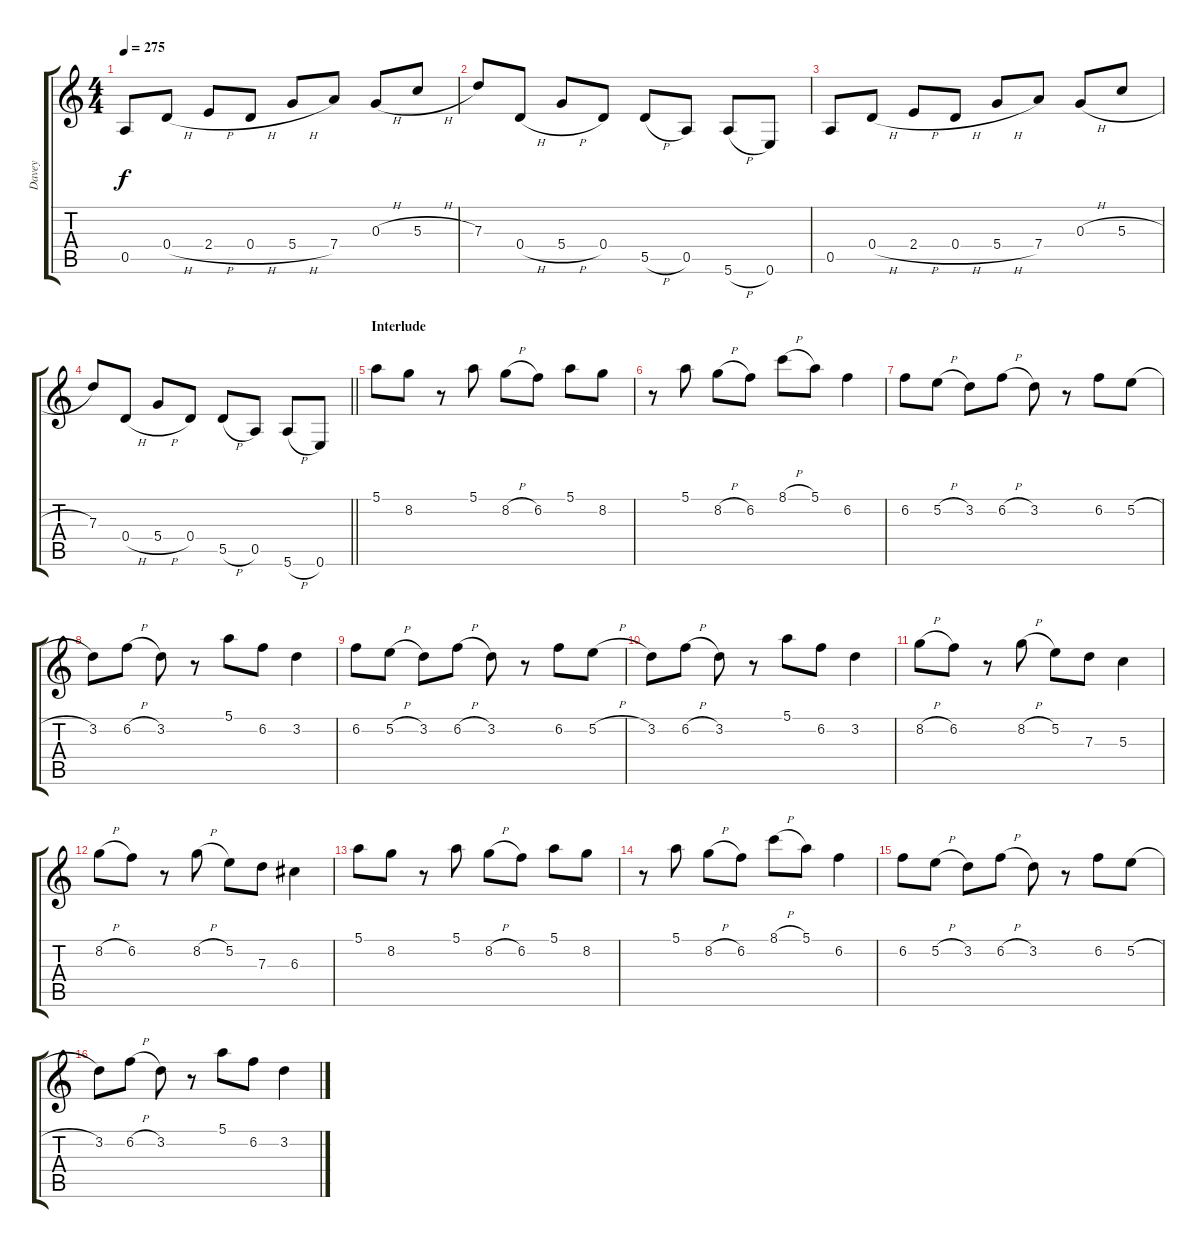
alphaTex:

\track ("Davey" "Davey") {instrument distortionguitar}
\staff {score tabs}
\tuning (E4 B3 G3 D3 A2 E2) {hide}
\ts (4 4)
\tempo 275
\clef g2
\ks c
0.5.8{dy f} 0.4{h}.8 2.4{h}.8 0.4{h}.8 5.4{h}.8 7.4.8 0.3{h}.8 5.3{h}.8 |
7.3.8 0.4{h}.8 5.4{h}.8 0.4.8 5.5{h}.8 0.5.8 5.6{h}.8 0.6.8 |
0.5.8 0.4{h}.8 2.4{h}.8 0.4{h}.8 5.4{h}.8 7.4.8 0.3{h}.8 5.3{h}.8 |
\barLineRight lightlight
7.3.8 0.4{h}.8 5.4{h}.8 0.4.8 5.5{h}.8 0.5.8 5.6{h}.8 0.6.8 |
\section ("" "Interlude")
5.1.8 8.2.8 r.8 5.1.8 8.2{h}.8 6.2.8 5.1.8 8.2.8 |
r.8 5.1.8 8.2{h}.8 6.2.8 8.1{h}.8 5.1.8 6.2.4 |
6.2.8 5.2{h}.8 3.2.8 6.2{h}.8 3.2.8 r.8 6.2.8 5.2{h}.8 |
3.2.8 6.2{h}.8 3.2.8 r.8 5.1.8 6.2.8 3.2.4 |
6.2.8 5.2{h}.8 3.2.8 6.2{h}.8 3.2.8 r.8 6.2.8 5.2{h}.8 |
3.2.8 6.2{h}.8 3.2.8 r.8 5.1.8 6.2.8 3.2.4 |
8.2{h}.8 6.2.8 r.8 8.2{h}.8 5.2.8 7.3.8 5.3.4 |
8.2{h}.8 6.2.8 r.8 8.2{h}.8 5.2.8 7.3.8 6.3.4 |
5.1.8 8.2.8 r.8 5.1.8 8.2{h}.8 6.2.8 5.1.8 8.2.8 |
r.8 5.1.8 8.2{h}.8 6.2.8 8.1{h}.8 5.1.8 6.2.4 |
6.2.8 5.2{h}.8 3.2.8 6.2{h}.8 3.2.8 r.8 6.2.8 5.2{h}.8 |
3.2.8 6.2{h}.8 3.2.8 r.8 5.1.8 6.2.8 3.2.4
